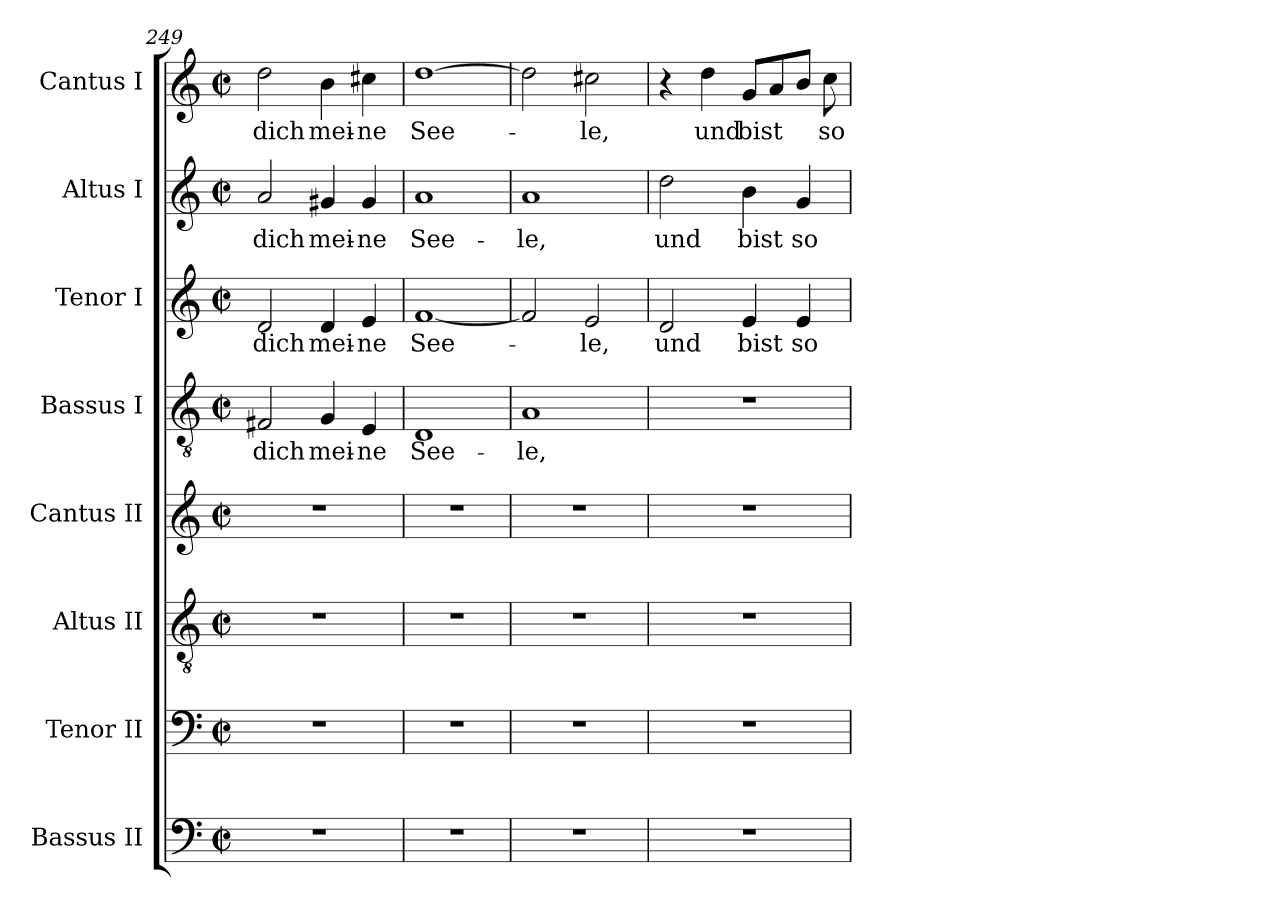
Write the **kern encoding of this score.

**kern	**kern	**kern	**kern	**kern	**text	**kern	**text	**kern	**text	**kern	**text
*part8	*part7	*part6	*part5	*part4	*part4	*part3	*part3	*part2	*part2	*part1	*part1
*staff8	*staff7	*staff6	*staff5	*staff4	*staff4	*staff3	*staff3	*staff2	*staff2	*staff1	*staff1
*I"Bassus II	*I"Tenor II	*I"Altus II	*I"Cantus II	*I"Bassus I	*	*I"Tenor I	*	*I"Altus I	*	*I"Cantus I	*
*I'B2	*I'T2	*I'A2	*I'C2	*I'B1	*	*I'T1	*	*I'A1	*	*I'C1	*
*clefF4	*clefF4	*clefGv2	*clefG2	*clefGv2	*	*clefG2	*	*clefG2	*	*clefG2	*
*k[]	*k[]	*k[]	*k[]	*k[]	*	*k[]	*	*k[]	*	*k[]	*
*C:	*C:	*C:	*C:	*C:	*	*C:	*	*C:	*	*C:	*
*M2/2	*M2/2	*M2/2	*M2/2	*M2/2	*	*M2/2	*	*M2/2	*	*M2/2	*
*met(c|)	*met(c|)	*met(c|)	*met(c|)	*met(c|)	*	*met(c|)	*	*met(c|)	*	*met(c|)	*
=249	=249	=249	=249	=249	=249	=249	=249	=249	=249	=249	=249
!	!	!	!	!	!LO:LY:b	!	!	!	!	!	!
!	!	!	!	!	!	!	!LO:LY:b	!	!	!	!
!	!	!	!	!	!	!	!	!	!LO:LY:b	!	!
!	!	!	!	!	!	!	!	!	!	!	!LO:LY:b
1r	1r	1r	1r	2F#X/	dich	2d/	dich	2a/	dich	2dd\	dich
!	!	!	!	!	!LO:LY:b	!	!	!	!	!	!
!	!	!	!	!	!	!	!LO:LY:b	!	!	!	!
!	!	!	!	!	!	!	!	!	!LO:LY:b	!	!
!	!	!	!	!	!	!	!	!	!	!	!LO:LY:b
.	.	.	.	4G/	mei-	4d/	mei-	4g#X/	mei-	4b\	mei-
!	!	!	!	!	!LO:LY:b	!	!	!	!	!	!
!	!	!	!	!	!	!	!LO:LY:b	!	!	!	!
!	!	!	!	!	!	!	!	!	!LO:LY:b	!	!
!	!	!	!	!	!	!	!	!	!	!	!LO:LY:b
.	.	.	.	4E/	-ne	4e/	-ne	4g#/	-ne	4cc#X\	-ne
=250	=250	=250	=250	=250	=250	=250	=250	=250	=250	=250	=250
!	!	!	!	!	!LO:LY:b	!	!	!	!	!	!
!	!	!	!	!	!	!	!LO:LY:b	!	!	!	!
!	!	!	!	!	!	!	!	!	!LO:LY:b	!	!
!	!	!	!	!	!	!	!	!	!	!	!LO:LY:b
1r	1r	1r	1r	1D	See-	[1f	See-	1a	See-	[1dd	See-
!!LO:PB:g=z
=251	=251	=251	=251	=251	=251	=251	=251	=251	=251	=251	=251
!	!	!	!	!	!LO:LY:b	!	!	!	!	!	!
!	!	!	!	!	!	!	!	!	!LO:LY:b	!	!
1r	1r	1r	1r	1A	-le,	2f/]	.	1a	-le,	2dd\]	.
!	!	!	!	!	!	!	!LO:LY:b	!	!	!	!
!	!	!	!	!	!	!	!	!	!	!	!LO:LY:b
.	.	.	.	.	.	2e/	-le,	.	.	2cc#X\	-le,
=252	=252	=252	=252	=252	=252	=252	=252	=252	=252	=252	=252
!	!	!	!	!	!	!	!LO:LY:b	!	!	!	!
!	!	!	!	!	!	!	!	!	!LO:LY:b	!	!
1r	1r	1r	1r	1r	.	2d/	und	2dd\	und	4r	.
!	!	!	!	!	!	!	!	!	!	!	!LO:LY:b
.	.	.	.	.	.	.	.	.	.	4dd\	und
!	!	!	!	!	!	!	!LO:LY:b	!	!	!	!
!	!	!	!	!	!	!	!	!	!LO:LY:b	!	!
!	!	!	!	!	!	!	!	!	!	!	!LO:LY:b
.	.	.	.	.	.	4e/	bist	4b\	bist	8g/L	bist
.	.	.	.	.	.	.	.	.	.	8a/	.
!	!	!	!	!	!	!	!LO:LY:b	!	!	!	!
!	!	!	!	!	!	!	!	!	!LO:LY:b	!	!
.	.	.	.	.	.	4e/	so	4g/	so	8b/J	.
!	!	!	!	!	!	!	!	!	!	!	!LO:LY:b
.	.	.	.	.	.	.	.	.	.	8cc\	so
=	=	=	=	=	=	=	=	=	=	=	=
*-	*-	*-	*-	*-	*-	*-	*-	*-	*-	*-	*-
